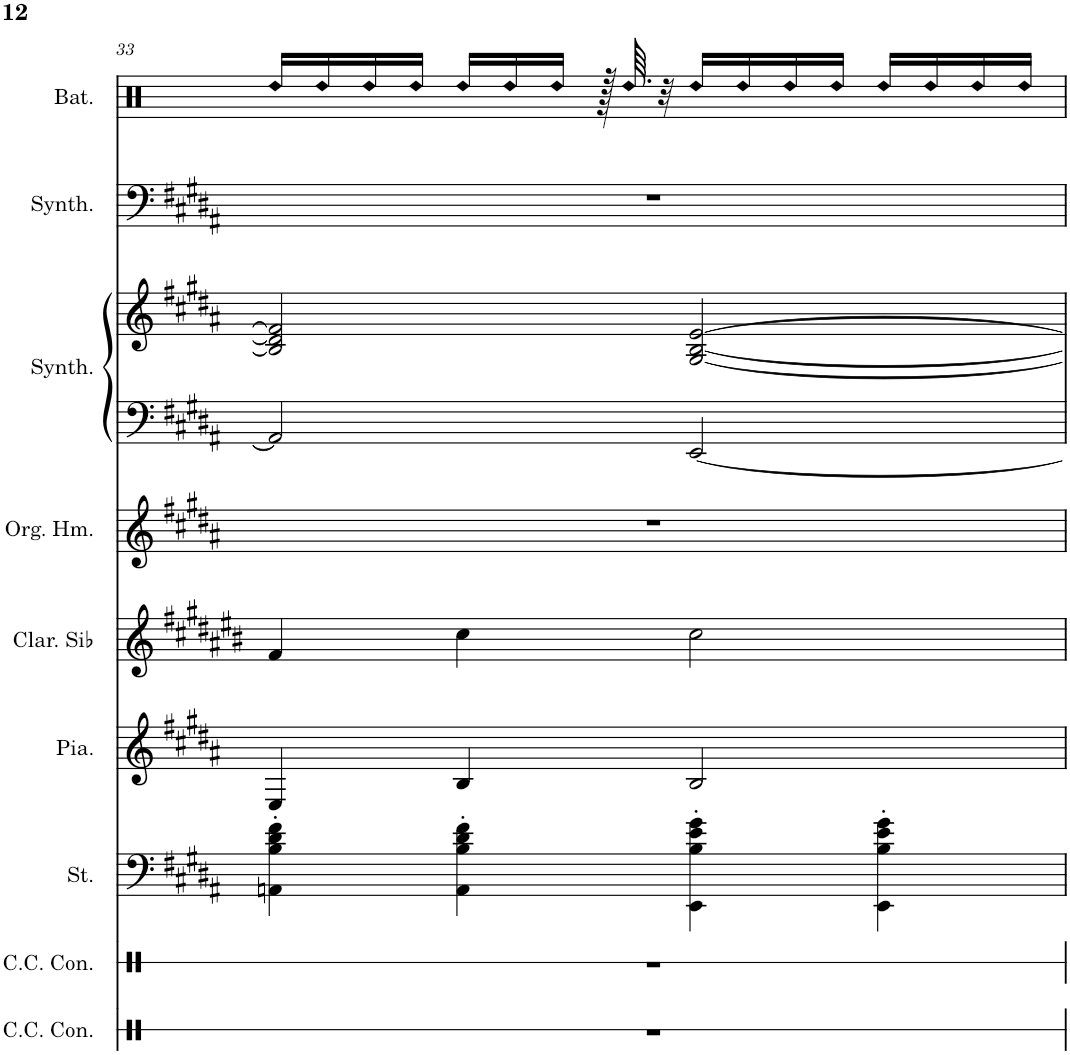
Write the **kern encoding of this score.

**kern	**kern	**kern	**kern	**kern	**kern	**kern	**kern	**kern	**kern
*part9	*part8	*part7	*part6	*part5	*part4	*part3	*part3	*part2	*part1
*staff10	*staff9	*staff8	*staff7	*staff6	*staff5	*staff4	*staff3	*staff2	*staff1
*I"Caisse claire de concert, Reverse Cymbal	*I"Caisse claire de concert, Taiko Drum	*I"Cordes, String Ensemble 1	*I"Piano	*I"Clarinette en Sib	*I"Orgue Hammond, Drawbar Organ	*I"Synthétiseur d'instruments à cordes, Synth Strings 2	*	*I"Synthétiseur de basses, Synth Bass 2	*I"Batterie, Drums
*I'C.C. Con.	*I'C.C. Con.	*I'St.	*I'Pia.	*I'Clar. Sib	*I'Org. Hm.	*I'Synth.	*	*I'Synth.	*I'Bat.
!!LO:PB:g=z
*clefX	*clefX	*clefF4	*clefG2	*clefG2	*clefG2	*clefF4	*clefG2	*clefF4	*clefX
*	*	*	*	*Trd1c2	*	*	*	*	*
*k[f#c#g#d#a#]	*k[f#c#g#d#a#]	*k[f#c#g#d#a#]	*k[f#c#g#d#a#]	*k[f#c#g#d#a#e#b#]	*k[f#c#g#d#a#]	*k[f#c#g#d#a#]	*k[f#c#g#d#a#]	*k[f#c#g#d#a#]	*k[]
*M4/4	*M4/4	*M4/4	*M4/4	*M4/4	*M4/4	*M4/4	*M4/4	*M4/4	*M4/4
=33	=33	=33	=33	=33	=33	=33	=33	=33	=33
!	!	!	!	!	!	!	!	!	!LO:N:head=diamond
1r	1r	4AAn\' 4B\' 4d#\' 4f#\'	4E/	4f#/	1r	2AAn/]	2B/] 2d#/] 2f#/]	1r	16Rdd/LL
!	!	!	!	!	!	!	!	!	!LO:N:head=diamond
.	.	.	.	.	.	.	.	.	16Rdd/
!	!	!	!	!	!	!	!	!	!LO:N:head=diamond
.	.	.	.	.	.	.	.	.	16Rdd/
!	!	!	!	!	!	!	!	!	!LO:N:head=diamond
.	.	.	.	.	.	.	.	.	16Rdd/JJ
!	!	!	!	!	!	!	!	!	!LO:N:head=diamond
.	.	4AA\' 4B\' 4d#\' 4f#\'	4B/	4cc#\	.	.	.	.	16Rdd/LL
!	!	!	!	!	!	!	!	!	!LO:N:head=diamond
.	.	.	.	.	.	.	.	.	16Rdd/
!	!	!	!	!	!	!	!	!	!LO:N:head=diamond
.	.	.	.	.	.	.	.	.	16Rdd/JJ
.	.	.	.	.	.	.	.	.	128r
!	!	!	!	!	!	!	!	!	!LO:N:head=diamond
.	.	.	.	.	.	.	.	.	64.Rdd/
.	.	.	.	.	.	.	.	.	32r
!	!	!	!	!	!	!	!	!	!LO:N:head=diamond
.	.	4EE\' 4B\' 4e\' 4g#\'	2B/	2cc#\	.	[2EE/	[2G#/ [2B/ [2e/	.	16Rdd/LL
!	!	!	!	!	!	!	!	!	!LO:N:head=diamond
.	.	.	.	.	.	.	.	.	16Rdd/
!	!	!	!	!	!	!	!	!	!LO:N:head=diamond
.	.	.	.	.	.	.	.	.	16Rdd/
!	!	!	!	!	!	!	!	!	!LO:N:head=diamond
.	.	.	.	.	.	.	.	.	16Rdd/JJ
!	!	!	!	!	!	!	!	!	!LO:N:head=diamond
.	.	4EE\' 4B\' 4e\' 4g#\'	.	.	.	.	.	.	16Rdd/LL
!	!	!	!	!	!	!	!	!	!LO:N:head=diamond
.	.	.	.	.	.	.	.	.	16Rdd/
!	!	!	!	!	!	!	!	!	!LO:N:head=diamond
.	.	.	.	.	.	.	.	.	16Rdd/
!	!	!	!	!	!	!	!	!	!LO:N:head=diamond
.	.	.	.	.	.	.	.	.	16Rdd/JJ
=	=	=	=	=	=	=	=	=	=
*-	*-	*-	*-	*-	*-	*-	*-	*-	*-
